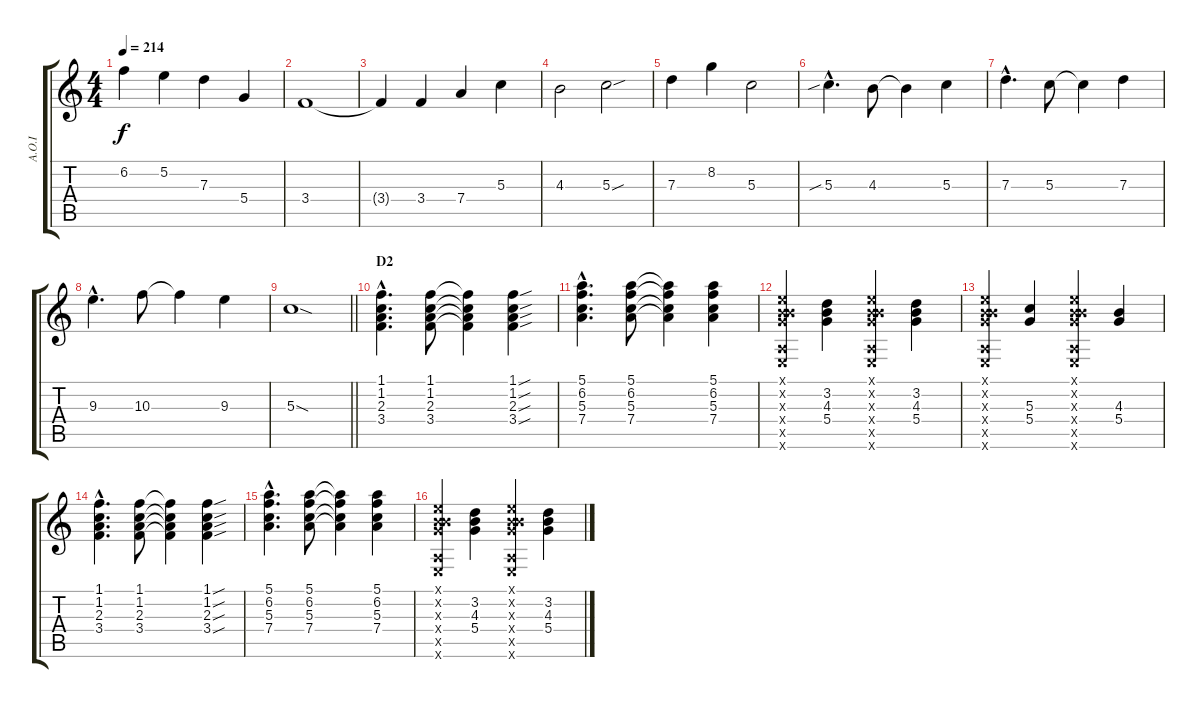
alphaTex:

\track ("A.O.I" "A.O.I") {instrument distortionguitar}
\staff {score tabs}
\tuning (E4 B3 G3 D3 A2 E2) {hide}
\ts (4 4)
\tempo 214
\clef g2
\ks c
6.2.4{dy f} 5.2.4 7.3.4 5.4.4 |
3.4.1 |
3.4{t}.4 3.4.4 7.4.4 5.3.4 |
4.3.2 5.3{sou}.2 |
7.3.4 8.2.4 5.3.2 |
5.3{sib hac}.4{d volume 12 balance 13} 4.3.8 4.3{t}.4 5.3.4 |
7.3{hac}.4{d} 5.3.8 5.3{t}.4 7.3.4 |
9.3{hac}.4{d} 10.3.8 10.3{t}.4 9.3.4 |
\barLineRight lightlight
5.3{sod}.1 |
\section ("" "D2")
(1.1{hac} 1.2{hac} 2.3{hac} 3.4{hac}).4{d volume 10 balance 13} (1.1 1.2 2.3 3.4).8 (1.1{t} 1.2{t} 2.3{t} 3.4{t}).4 (1.1{sou} 1.2{sou} 2.3{sou} 3.4{sou}).4 |
(5.1{hac} 6.2{hac} 5.3{hac} 7.4{hac}).4{d} (5.1 6.2 5.3 7.4).8 (5.1{t} 6.2{t} 5.3{t} 7.4{t}).4 (5.1 6.2 5.3 7.4).4 |
(0.1{x} 0.2{x} 4.3{x} 5.4{x} 0.5{x} 0.6{x}).4 (3.2 4.3 5.4).4 (0.1{x} 0.2{x} 4.3{x} 5.4{x} 0.5{x} 0.6{x}).4 (3.2 4.3 5.4).4 |
(0.1{x} 0.2{x} 4.3{x} 5.4{x} 0.5{x} 0.6{x}).4 (5.3 5.4).4 (0.1{x} 0.2{x} 4.3{x} 5.4{x} 0.5{x} 0.6{x}).4 (4.3 5.4).4 |
(1.1{hac} 1.2{hac} 2.3{hac} 3.4{hac}).4{d} (1.1 1.2 2.3 3.4).8 (1.1{t} 1.2{t} 2.3{t} 3.4{t}).4 (1.1{sou} 1.2{sou} 2.3{sou} 3.4{sou}).4 |
(5.1{hac} 6.2{hac} 5.3{hac} 7.4{hac}).4{d} (5.1 6.2 5.3 7.4).8 (5.1{t} 6.2{t} 5.3{t} 7.4{t}).4 (5.1 6.2 5.3 7.4).4 |
(0.1{x} 0.2{x} 4.3{x} 5.4{x} 0.5{x} 0.6{x}).4 (3.2 4.3 5.4).4 (0.1{x} 0.2{x} 4.3{x} 5.4{x} 0.5{x} 0.6{x}).4 (3.2 4.3 5.4).4
